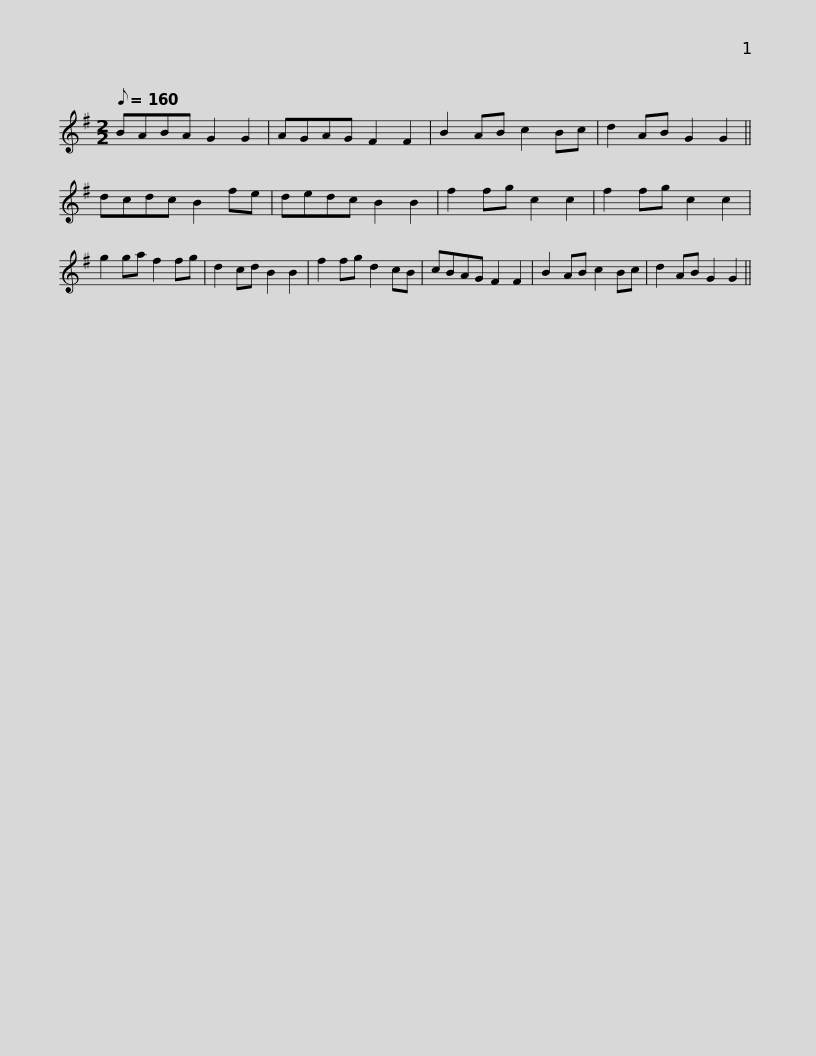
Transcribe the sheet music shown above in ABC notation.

X:1
L:1/8
Q:1/8=160
M:2/2
I:linebreak $
K:G
V:1 treble
V:1
 BABA G2 G2 | AGAG F2 F2 | B2 AB c2 Bc | d2 AB G2 G2 || dcdc B2 fe | %5
 dedc B2 B2 | f2 fg c2 c2 |$ f2 fg c2 c2 | g2 ga f2 fg | d2 cd B2 B2 | %10
 f2 fg d2 cB | cBAG F2 F2 | B2 AB c2 Bc | d2 AB G2 G2 || %14
